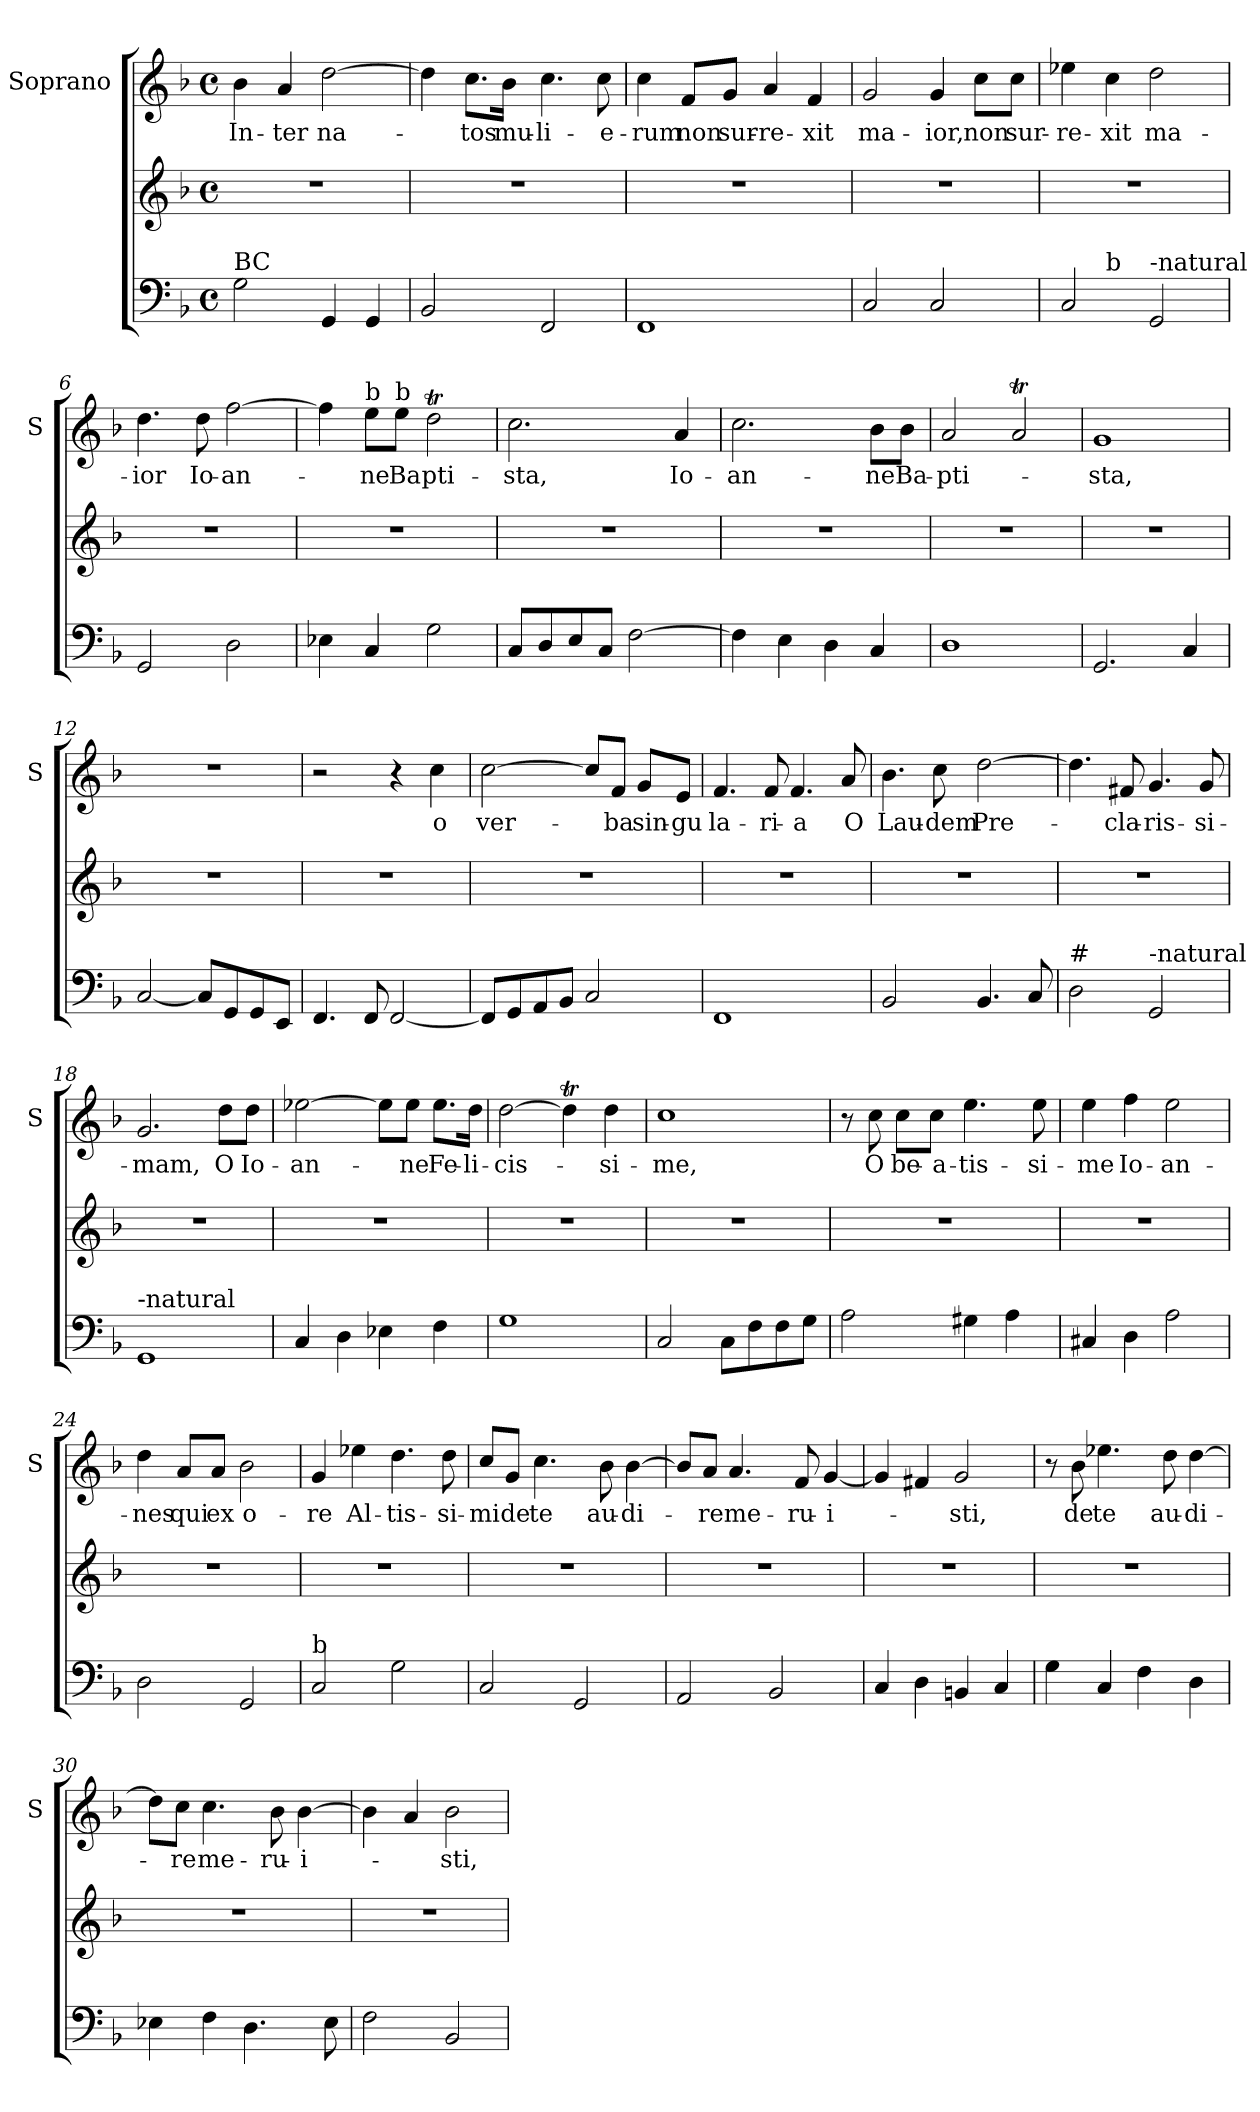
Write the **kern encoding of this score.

**kern	**kern	**kern	**text
*part2	*part2	*part1	*part1
*staff3	*staff2	*staff1	*staff1
*	*	*I"Soprano	*
*	*	*I'S	*
*clefF4	*clefG2	*clefG2	*
*k[b-]	*k[b-]	*k[b-]	*
*F:	*F:	*F:	*
*M4/4	*M4/4	*M4/4	*
*met(c)	*met(c)	*met(c)	*
=1	=1	=1	=1
!LO:TX:a:t=BC	!	!	!
!	!	!	!LO:LY:b
2G\	1r	4b-\	In-
!	!	!	!LO:LY:b
.	.	4a/	-ter
!	!	!	!LO:LY:b
4GG/	.	[2dd\	na-
4GG/	.	.	.
=2	=2	=2	=2
2BB-/	1r	4dd\]	.
!	!	!	!LO:LY:b
.	.	8.cc\L	-tos
!	!	!	!LO:LY:b
.	.	16b-\Jk	mu-
!	!	!	!LO:LY:b
2FF/	.	4.cc\	-li-
!	!	!	!LO:LY:b
.	.	8cc\	-e-
=3	=3	=3	=3
!	!	!	!LO:LY:b
1FF	1r	4cc\	-rum
!	!	!	!LO:LY:b
.	.	8f/L	non
!	!	!	!LO:LY:b
.	.	8g/J	sur-
!	!	!	!LO:LY:b
.	.	4a/	-re-
!	!	!	!LO:LY:b
.	.	4f/	-xit
=4	=4	=4	=4
!	!	!	!LO:LY:b
2C/	1r	2g/	ma-
!	!	!	!LO:LY:b
2C/	.	4g/	-ior,
!	!	!	!LO:LY:b
.	.	8cc\L	non
!	!	!	!LO:LY:b
.	.	8cc\J	sur-
!!LO:LB:g=z
=5	=5	=5	=5
!	!	!	!LO:LY:b
*^	*	*	*
2C/	4ryy	1r	4ee-X\	-re-
!	!LO:TX:a:t=b	!	!	!
!	!	!	!	!LO:LY:b
.	2.ryy	.	4cc\	-xit
!LO:TX:a:t=-natural	!	!	!	!
!	!	!	!	!LO:LY:b
2GG/	.	.	2dd\	ma-
=6	=6	=6	=6	=6
!LO:TX:a:t=-natural	!	!	!	!
!	!	!	!	!LO:LY:b
*v	*v	*	*	*
2GG/	1r	4.dd\	-ior
!	!	!	!LO:LY:b
.	.	8dd\	Io-
!	!	!	!LO:LY:b
2D\	.	[2ff\	-an-
=7	=7	=7	=7
4E-X\	1r	4ff\]	.
!	!	!LO:TX:a:t=b	!
!	!	!	!LO:LY:b
4C/	.	8ee\L	-ne
!	!	!LO:TX:a:t=b	!
!	!	!	!LO:LY:b
.	.	8ee\J	Ba
!	!	!	!LO:LY:b
2G\	.	2ddT\	pti-
=8	=8	=8	=8
!	!	!	!LO:LY:b
8C/L	1r	2.cc\	-sta,
8D/	.	.	.
8E/	.	.	.
8C/J	.	.	.
[2F\	.	.	.
!	!	!	!LO:LY:b
.	.	4a/	Io-
=9	=9	=9	=9
!	!	!	!LO:LY:b
4F\]	1r	2.cc\	-an-
4E\	.	.	.
4D\	.	.	.
!	!	!	!LO:LY:b
4C/	.	8b-\L	-ne
!	!	!	!LO:LY:b
.	.	8b-\J	Ba-
!!LO:LB:g=z
=10	=10	=10	=10
!	!	!	!LO:LY:b
1D	1r	2a/	-pti-
.	.	2at/	.
=11	=11	=11	=11
!	!	!	!LO:LY:b
2.GG/	1r	1g	-sta,
4C/	.	.	.
=12	=12	=12	=12
[2C/	1r	1r	.
8C/L]	.	.	.
8GG/	.	.	.
8GG/	.	.	.
8EE/J	.	.	.
=13	=13	=13	=13
4.FF/	1r	2r	.
8FF/	.	.	.
[2FF/	.	4r	.
!	!	!	!LO:LY:b
.	.	4cc\	o
=14	=14	=14	=14
!	!	!	!LO:LY:b
8FF/L]	1r	[2cc\	ver-
8GG/	.	.	.
8AA/	.	.	.
8BB-/J	.	.	.
2C/	.	8cc/L]	.
!	!	!	!LO:LY:b
.	.	8f/J	-ba
!	!	!	!LO:LY:b
.	.	8g/L	sin-
!	!	!	!LO:LY:b
.	.	8e/J	-gu
!!LO:PB:g=z
=15	=15	=15	=15
!	!	!	!LO:LY:b
1FF	1r	4.f/	la-
!	!	!	!LO:LY:b
.	.	8f/	-ri-
!	!	!	!LO:LY:b
.	.	4.f/	-a
!	!	!	!LO:LY:b
.	.	8a/	O
=16	=16	=16	=16
!	!	!	!LO:LY:b
2BB-/	1r	4.b-\	Lau-
!	!	!	!LO:LY:b
.	.	8cc\	-dem
!	!	!	!LO:LY:b
4.BB-/	.	[2dd\	Pre-
8C/	.	.	.
=17	=17	=17	=17
!LO:TX:a:t=#	!	!	!
2D\	1r	4.dd\]	.
!	!	!	!LO:LY:b
.	.	8f#X/	-cla-
!LO:TX:a:t=-natural	!	!	!
!	!	!	!LO:LY:b
2GG/	.	4.g/	-ris-
!	!	!	!LO:LY:b
.	.	8g/	-si-
=18	=18	=18	=18
!LO:TX:a:t=-natural	!	!	!
!	!	!	!LO:LY:b
1GG	1r	2.g/	-mam,
!	!	!	!LO:LY:b
.	.	8dd\L	O
!	!	!	!LO:LY:b
.	.	8dd\J	Io-
=19	=19	=19	=19
!	!	!	!LO:LY:b
4C/	1r	[2ee-X\	-an-
4D\	.	.	.
4E-X\	.	8ee-\L]	.
!	!	!	!LO:LY:b
.	.	8ee-\J	-ne
!	!	!	!LO:LY:b
4F\	.	8.ee-\L	Fe-
!	!	!	!LO:LY:b
.	.	16dd\Jk	-li-
!!LO:LB:g=z
=20	=20	=20	=20
!	!	!	!LO:LY:b
1G	1r	[2dd\	-cis-
.	.	4ddT\]	.
!	!	!	!LO:LY:b
.	.	4dd\	-si-
=21	=21	=21	=21
!	!	!	!LO:LY:b
2C/	1r	1cc	-me,
8C\L	.	.	.
8F\	.	.	.
8F\	.	.	.
8G\J	.	.	.
=22	=22	=22	=22
2A\	1r	8r	.
!	!	!	!LO:LY:b
.	.	8cc\	O
!	!	!	!LO:LY:b
.	.	8cc\L	be-
!	!	!	!LO:LY:b
.	.	8cc\J	-a-
!	!	!	!LO:LY:b
4G#X\	.	4.ee\	-tis-
4A\	.	.	.
!	!	!	!LO:LY:b
.	.	8ee\	-si-
=23	=23	=23	=23
!	!	!	!LO:LY:b
4C#X/	1r	4ee\	-me
!	!	!	!LO:LY:b
4D\	.	4ff\	Io-
!	!	!	!LO:LY:b
2A\	.	2ee\	-an-
=24	=24	=24	=24
!	!	!	!LO:LY:b
2D\	1r	4dd\	-nes
!	!	!	!LO:LY:b
.	.	8a/L	qui
!	!	!	!LO:LY:b
.	.	8a/J	ex
!	!	!	!LO:LY:b
2GG/	.	2b-\	o-
!!LO:LB:g=z
=25	=25	=25	=25
!LO:TX:a:t=b	!	!	!
!	!	!	!LO:LY:b
2C/	1r	4g/	-re
!	!	!	!LO:LY:b
.	.	4ee-X\	Al-
!	!	!	!LO:LY:b
2G\	.	4.dd\	-tis-
!	!	!	!LO:LY:b
.	.	8dd\	-si-
=26	=26	=26	=26
!	!	!	!LO:LY:b
2C/	1r	8cc/L	-mi
!	!	!	!LO:LY:b
.	.	8g/J	de
!	!	!	!LO:LY:b
.	.	4.cc\	te
2GG/	.	.	.
!	!	!	!LO:LY:b
.	.	8b-\	au-
!	!	!	!LO:LY:b
.	.	[4b-\	-di-
=27	=27	=27	=27
2AA/	1r	8b-/L]	.
!	!	!	!LO:LY:b
.	.	8a/J	-re
!	!	!	!LO:LY:b
.	.	4.a/	me-
2BB-/	.	.	.
!	!	!	!LO:LY:b
.	.	8f/	-ru-
!	!	!	!LO:LY:b
.	.	[4g/	-i-
=28	=28	=28	=28
4C/	1r	4g/]	.
4D\	.	4f#X/	.
!	!	!	!LO:LY:b
4BBn/	.	2g/	-sti,
4C/	.	.	.
=29	=29	=29	=29
4G\	1r	8r	.
!	!	!	!LO:LY:b
.	.	8b-\	de
!	!	!	!LO:LY:b
4C/	.	4.ee-X\	te
4F\	.	.	.
!	!	!	!LO:LY:b
.	.	8dd\	au-
!	!	!	!LO:LY:b
4D\	.	[4dd\	-di-
!!LO:LB:g=z
=30	=30	=30	=30
4E-X\	1r	8dd\L]	.
!	!	!	!LO:LY:b
.	.	8cc\J	-re
!	!	!	!LO:LY:b
4F\	.	4.cc\	me-
4.D\	.	.	.
!	!	!	!LO:LY:b
.	.	8b-\	-ru-
!	!	!	!LO:LY:b
.	.	[4b-\	-i-
8E-\	.	.	.
=31	=31	=31	=31
2F\	1r	4b-\]	.
.	.	4a/	.
!	!	!	!LO:LY:b
2BB-/	.	2b-\	-sti,
=	=	=	=
*-	*-	*-	*-
